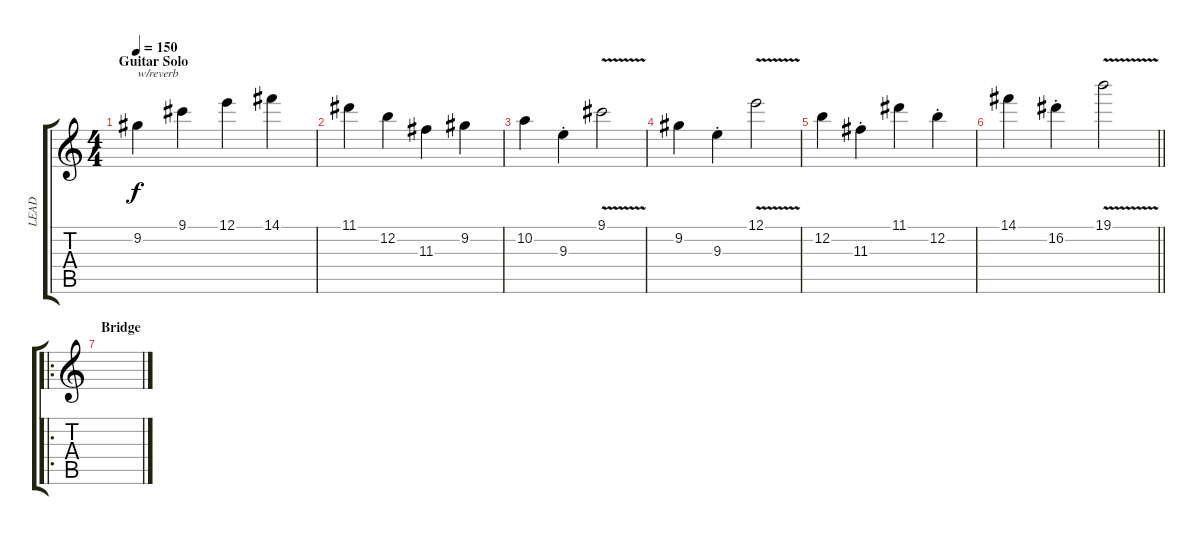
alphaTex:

\track ("LEAD" "LEAD") {instrument distortionguitar}
\staff {score tabs}
\tuning (E4 B3 G3 D3 A2 E2) {hide}
\ts (4 4)
\section ("" "Guitar Solo")
\tempo 150
\clef g2
\ks c
9.2.4{txt "w/reverb" dy f volume 15} 9.1.4 12.1.4 14.1.4 |
11.1.4 12.2.4 11.3.4 9.2.4 |
10.2.4 9.3{st}.4 9.1{v}.2 |
9.2.4 9.3{st}.4 12.1{v}.2 |
12.2.4 11.3{st}.4 11.1.4 12.2{st}.4 |
\barLineRight lightlight
14.1.4 16.2{st}.4 19.1{v}.2 |
\ro
\section ("" "Bridge")
